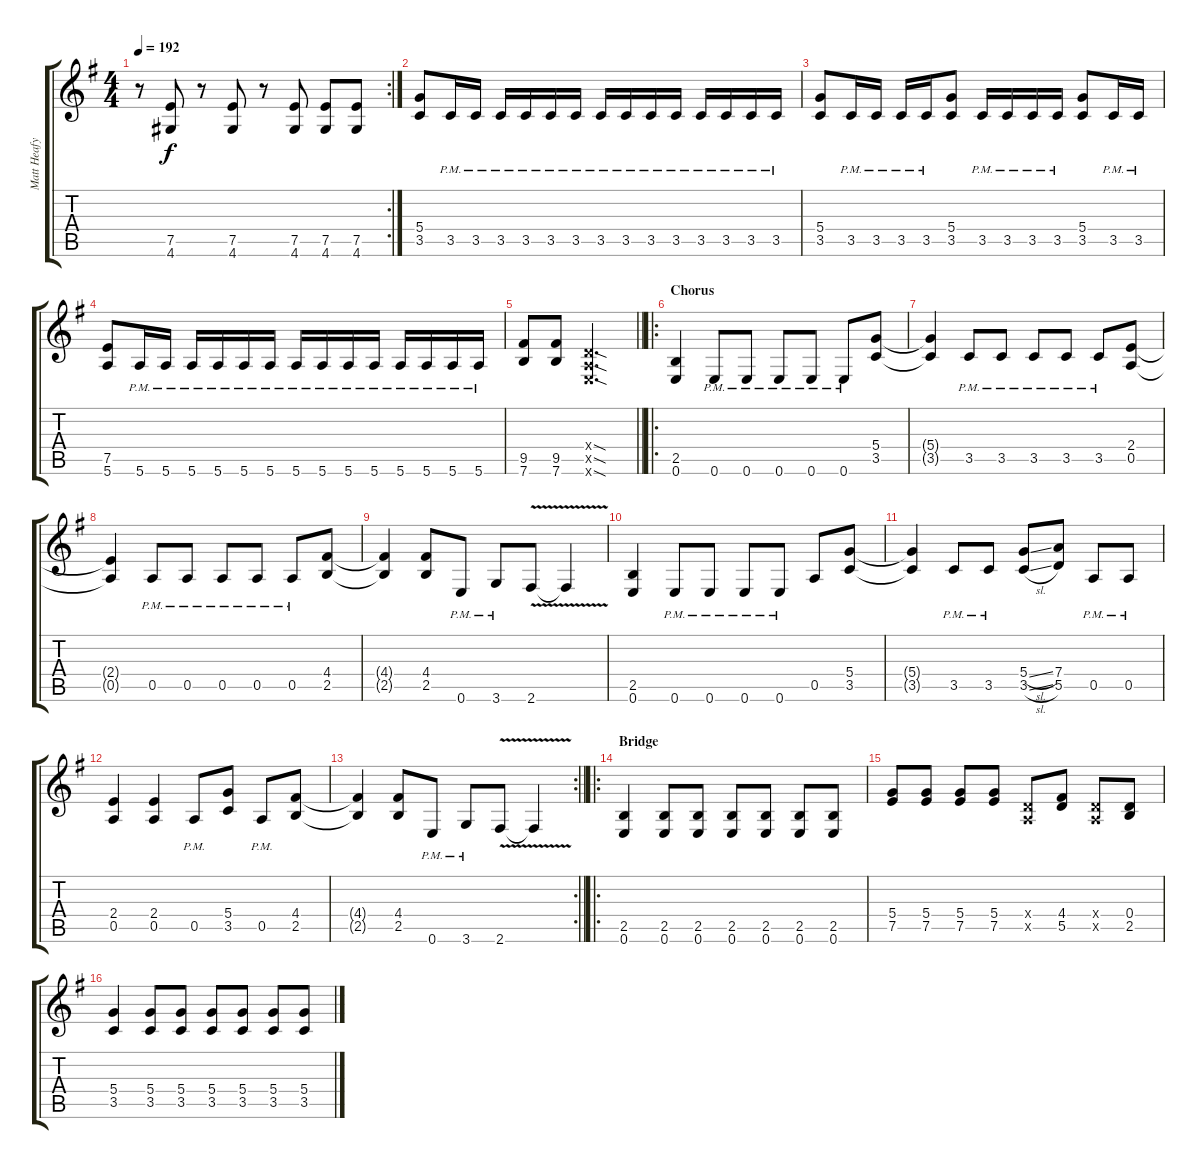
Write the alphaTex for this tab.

\track ("Matt Heafy (lead)" "Matt Heafy") {instrument distortionguitar}
\staff {score tabs}
\tuning (E4 B3 G3 D3 A2 E2) {hide}
\rc 2
\ts (4 4)
\tempo 192
\clef g2
\ks eminor
r.8{dy f} (7.5 4.6).8 r.8 (7.5 4.6).8 r.8 (7.5 4.6).8 (7.5 4.6).8 (7.5 4.6).8 |
(5.4 3.5).8 3.5{pm}.16 3.5{pm}.16 3.5{pm}.16 3.5{pm}.16 3.5{pm}.16 3.5{pm}.16 3.5{pm}.16 3.5{pm}.16 3.5{pm}.16 3.5{pm}.16 3.5{pm}.16 3.5{pm}.16 3.5{pm}.16 3.5{pm}.16 |
(5.4 3.5).8 3.5{pm}.16 3.5{pm}.16 3.5{pm}.16 3.5{pm}.16 (5.4 3.5).8 3.5{pm}.16 3.5{pm}.16 3.5{pm}.16 3.5{pm}.16 (5.4 3.5).8 3.5{pm}.16 3.5{pm}.16 |
(7.5 5.6).8 5.6{pm}.16 5.6{pm}.16 5.6{pm}.16 5.6{pm}.16 5.6{pm}.16 5.6{pm}.16 5.6{pm}.16 5.6{pm}.16 5.6{pm}.16 5.6{pm}.16 5.6{pm}.16 5.6{pm}.16 5.6{pm}.16 5.6{pm}.16 |
\barLineRight lightlight
(9.5 7.6).8 (9.5 7.6).8 (0.4{sod x} 0.5{sod x} 0.6{sod x}).2{d} |
\ro
\section ("" "Chorus")
(2.5 0.6).4 0.6{pm}.8 0.6{pm}.8 0.6{pm}.8 0.6{pm}.8 0.6{pm}.8 (5.4 3.5).8 |
(5.4{t} 3.5{t}).4 3.5{pm}.8 3.5{pm}.8 3.5{pm}.8 3.5{pm}.8 3.5{pm}.8 (2.4 0.5).8 |
(2.4{t} 0.5{t}).4 0.5{pm}.8 0.5{pm}.8 0.5{pm}.8 0.5{pm}.8 0.5{pm}.8 (4.4 2.5).8 |
(4.4{t} 2.5{t}).4 (4.4 2.5).8 0.6{pm}.8 3.6{pm}.8 2.6{v}.8 2.6{t}.4 |
(2.5 0.6).4 0.6{pm}.8 0.6{pm}.8 0.6{pm}.8 0.6{pm}.8 0.5.8 (5.4 3.5).8 |
(5.4{t} 3.5{t}).4 3.5{pm}.8 3.5{pm}.8 (5.4{sl} 3.5{sl}).8 (7.4 5.5).8 0.5{pm}.8 0.5{pm}.8 |
(2.4 0.5).4 (2.4 0.5).4 0.5{pm}.8 (5.4 3.5).8 0.5{pm}.8 (4.4 2.5).8 |
\rc 2
\barLineRight lightlight
(4.4{t} 2.5{t}).4 (4.4 2.5).8 0.6{pm}.8 3.6{pm}.8 2.6{v}.8 2.6{t}.4 |
\ro
\section ("" "Bridge")
(2.5 0.6).4 (2.5 0.6).8 (2.5 0.6).8 (2.5 0.6).8 (2.5 0.6).8 (2.5 0.6).8 (2.5 0.6).8 |
(5.4 7.5).8 (5.4 7.5).8 (5.4 7.5).8 (5.4 7.5).8 (0.4{x} 0.5{x}).8 (4.4 5.5).8 (0.4{x} 0.5{x}).8 (0.4 2.5).8 |
(5.4 3.5).4 (5.4 3.5).8 (5.4 3.5).8 (5.4 3.5).8 (5.4 3.5).8 (5.4 3.5).8 (5.4 3.5).8
